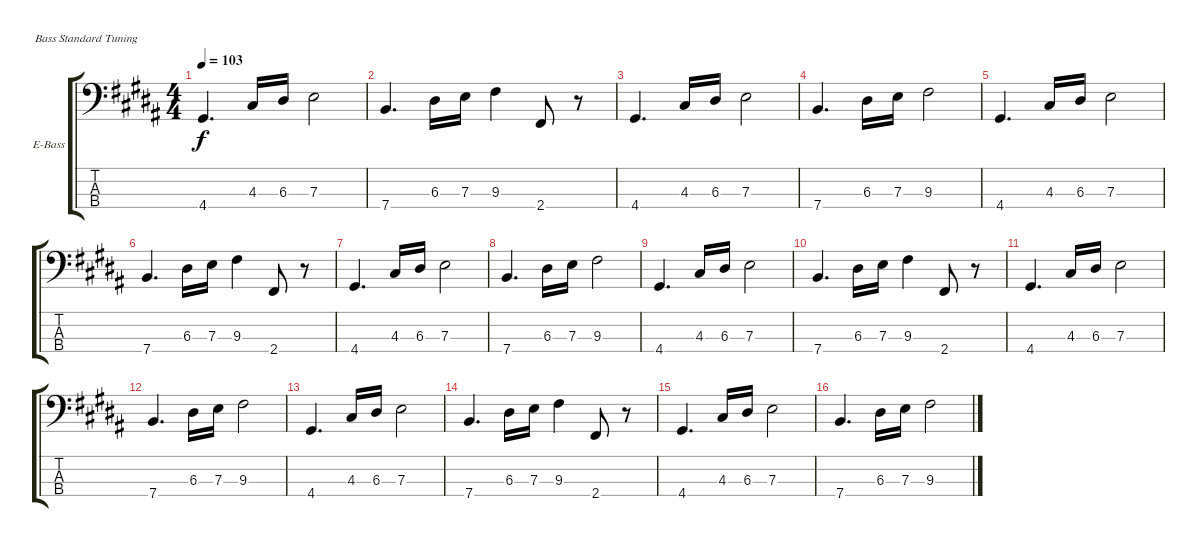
\defaultSystemsLayout 4
\bracketExtendMode groupsimilarinstruments
\firstSystemTrackNameOrientation horizontal
\otherSystemsTrackNameOrientation horizontal
\track ("Electric Bass" "E-Bass") {instrument electricbassfinger}
\staff {score tabs}
\tuning (G2 D2 A1 E1)
\ts (4 4)
\tempo 103
\clef f4
\ks b
4.4.4{d dy f} 4.3.16 6.3.16 7.3.2 |
7.4.4{d} 6.3.16 7.3.16 9.3.4 2.4.8 r.8 |
4.4.4{d} 4.3.16 6.3.16 7.3.2 |
7.4.4{d} 6.3.16 7.3.16 9.3.2 |
4.4.4{d} 4.3.16 6.3.16 7.3.2 |
7.4.4{d} 6.3.16 7.3.16 9.3.4 2.4.8 r.8 |
4.4.4{d} 4.3.16 6.3.16 7.3.2 |
7.4.4{d} 6.3.16 7.3.16 9.3.2 |
4.4.4{d} 4.3.16 6.3.16 7.3.2 |
7.4.4{d} 6.3.16 7.3.16 9.3.4 2.4.8 r.8 |
4.4.4{d} 4.3.16 6.3.16 7.3.2 |
7.4.4{d} 6.3.16 7.3.16 9.3.2 |
4.4.4{d} 4.3.16 6.3.16 7.3.2 |
7.4.4{d} 6.3.16 7.3.16 9.3.4 2.4.8 r.8 |
4.4.4{d} 4.3.16 6.3.16 7.3.2 |
7.4.4{d} 6.3.16 7.3.16 9.3.2
